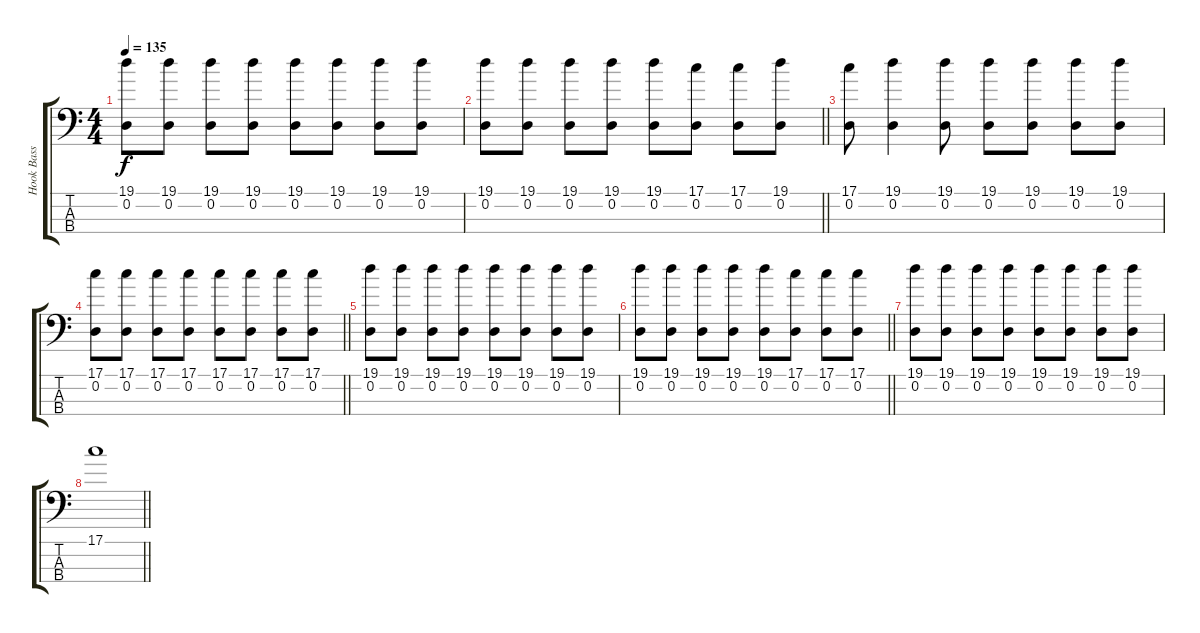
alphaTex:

\track ("Hook Bass" "Hook Bass") {instrument electricbasspick}
\staff {score tabs}
\tuning (G2 D2 A1 E1) {hide}
\ts (4 4)
\tempo 135
\clef f4
\ks c
(19.1 0.2).8{dy f} (19.1 0.2).8 (19.1 0.2).8 (19.1 0.2).8 (19.1 0.2).8 (19.1 0.2).8 (19.1 0.2).8 (19.1 0.2).8 |
\barLineRight lightlight
(19.1 0.2).8 (19.1 0.2).8 (19.1 0.2).8 (19.1 0.2).8 (19.1 0.2).8 (17.1 0.2).8 (17.1 0.2).8 (19.1 0.2).8 |
(17.1 0.2).8 (19.1 0.2).4 (19.1 0.2).8 (19.1 0.2).8 (19.1 0.2).8 (19.1 0.2).8 (19.1 0.2).8 |
\barLineRight lightlight
(17.1 0.2).8 (17.1 0.2).8 (17.1 0.2).8 (17.1 0.2).8 (17.1 0.2).8 (17.1 0.2).8 (17.1 0.2).8 (17.1 0.2).8 |
(19.1 0.2).8 (19.1 0.2).8 (19.1 0.2).8 (19.1 0.2).8 (19.1 0.2).8 (19.1 0.2).8 (19.1 0.2).8 (19.1 0.2).8 |
\barLineRight lightlight
(19.1 0.2).8 (19.1 0.2).8 (19.1 0.2).8 (19.1 0.2).8 (19.1 0.2).8 (17.1 0.2).8 (17.1 0.2).8 (17.1 0.2).8 |
(19.1 0.2).8 (19.1 0.2).8 (19.1 0.2).8 (19.1 0.2).8 (19.1 0.2).8 (19.1 0.2).8 (19.1 0.2).8 (19.1 0.2).8 |
\barLineRight lightlight
17.1.1
